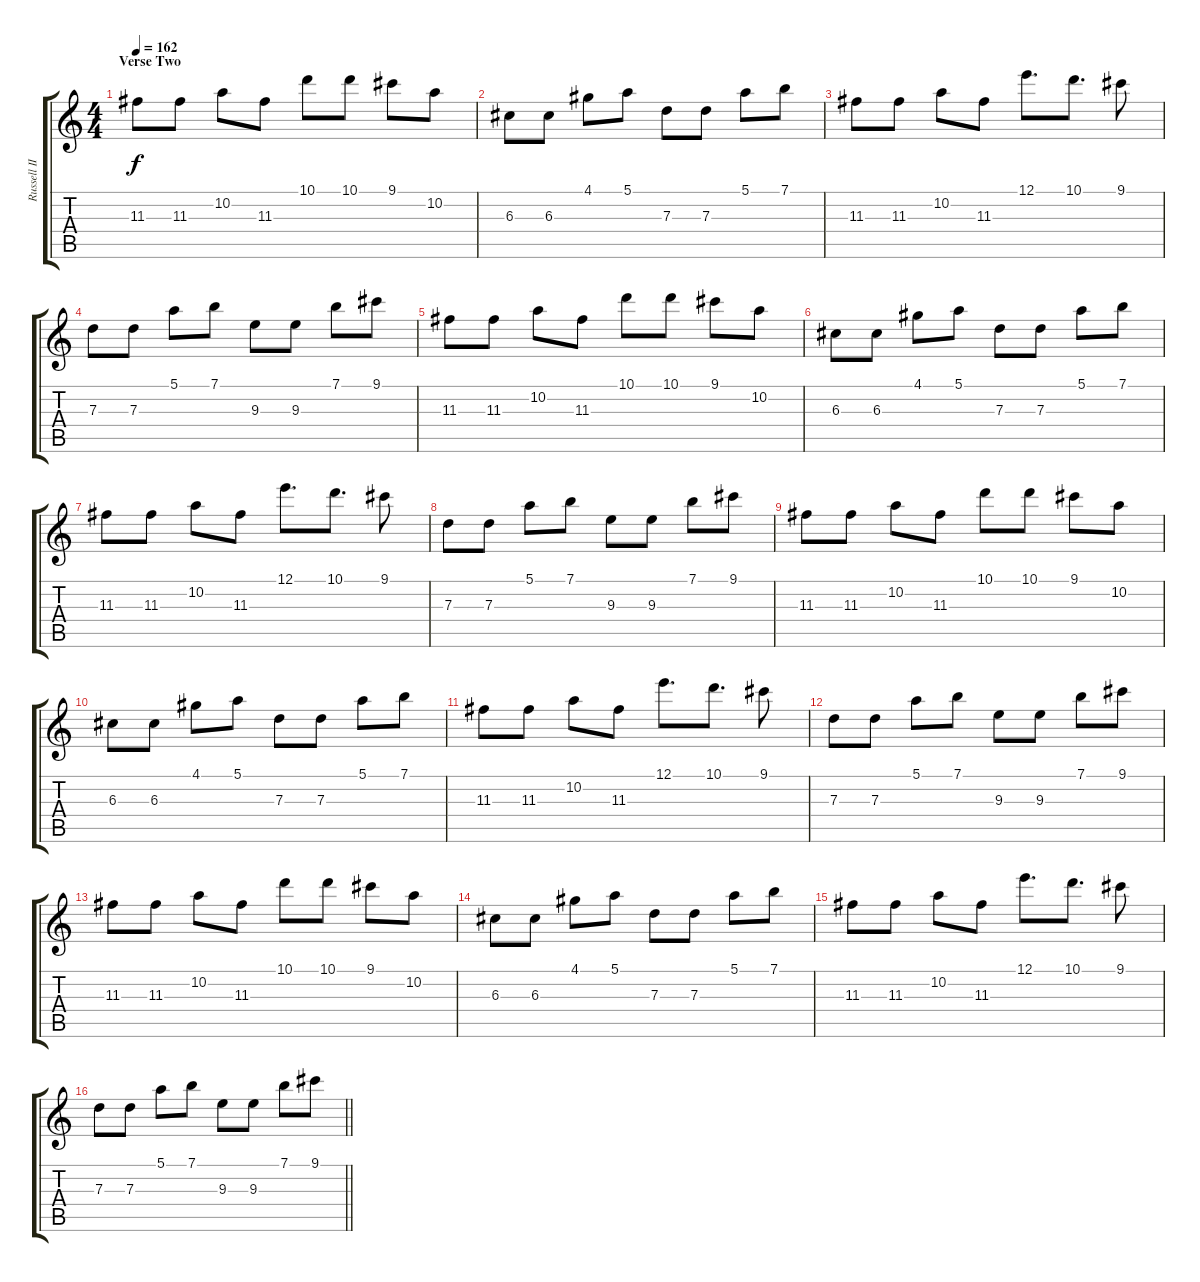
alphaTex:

\track ("Russell II" "Russell II") {instrument overdrivenguitar}
\staff {score tabs}
\tuning (E4 B3 G3 D3 A2 E2) {hide}
\ts (4 4)
\section ("" "Verse Two")
\tempo 162
\clef g2
\ks c
11.3.8{dy f} 11.3.8 10.2.8 11.3.8 10.1.8 10.1.8 9.1.8 10.2.8 |
6.3.8 6.3.8 4.1.8 5.1.8 7.3.8 7.3.8 5.1.8 7.1.8 |
11.3.8 11.3.8 10.2.8 11.3.8 12.1.8{d} 10.1.8{d} 9.1.8 |
7.3.8 7.3.8 5.1.8 7.1.8 9.3.8 9.3.8 7.1.8 9.1.8 |
11.3.8 11.3.8 10.2.8 11.3.8 10.1.8 10.1.8 9.1.8 10.2.8 |
6.3.8 6.3.8 4.1.8 5.1.8 7.3.8 7.3.8 5.1.8 7.1.8 |
11.3.8 11.3.8 10.2.8 11.3.8 12.1.8{d} 10.1.8{d} 9.1.8 |
7.3.8 7.3.8 5.1.8 7.1.8 9.3.8 9.3.8 7.1.8 9.1.8 |
11.3.8 11.3.8 10.2.8 11.3.8 10.1.8 10.1.8 9.1.8 10.2.8 |
6.3.8 6.3.8 4.1.8 5.1.8 7.3.8 7.3.8 5.1.8 7.1.8 |
11.3.8 11.3.8 10.2.8 11.3.8 12.1.8{d} 10.1.8{d} 9.1.8 |
7.3.8 7.3.8 5.1.8 7.1.8 9.3.8 9.3.8 7.1.8 9.1.8 |
11.3.8 11.3.8 10.2.8 11.3.8 10.1.8 10.1.8 9.1.8 10.2.8 |
6.3.8 6.3.8 4.1.8 5.1.8 7.3.8 7.3.8 5.1.8 7.1.8 |
11.3.8 11.3.8 10.2.8 11.3.8 12.1.8{d} 10.1.8{d} 9.1.8 |
\barLineRight lightlight
7.3.8 7.3.8 5.1.8 7.1.8 9.3.8 9.3.8 7.1.8 9.1.8
